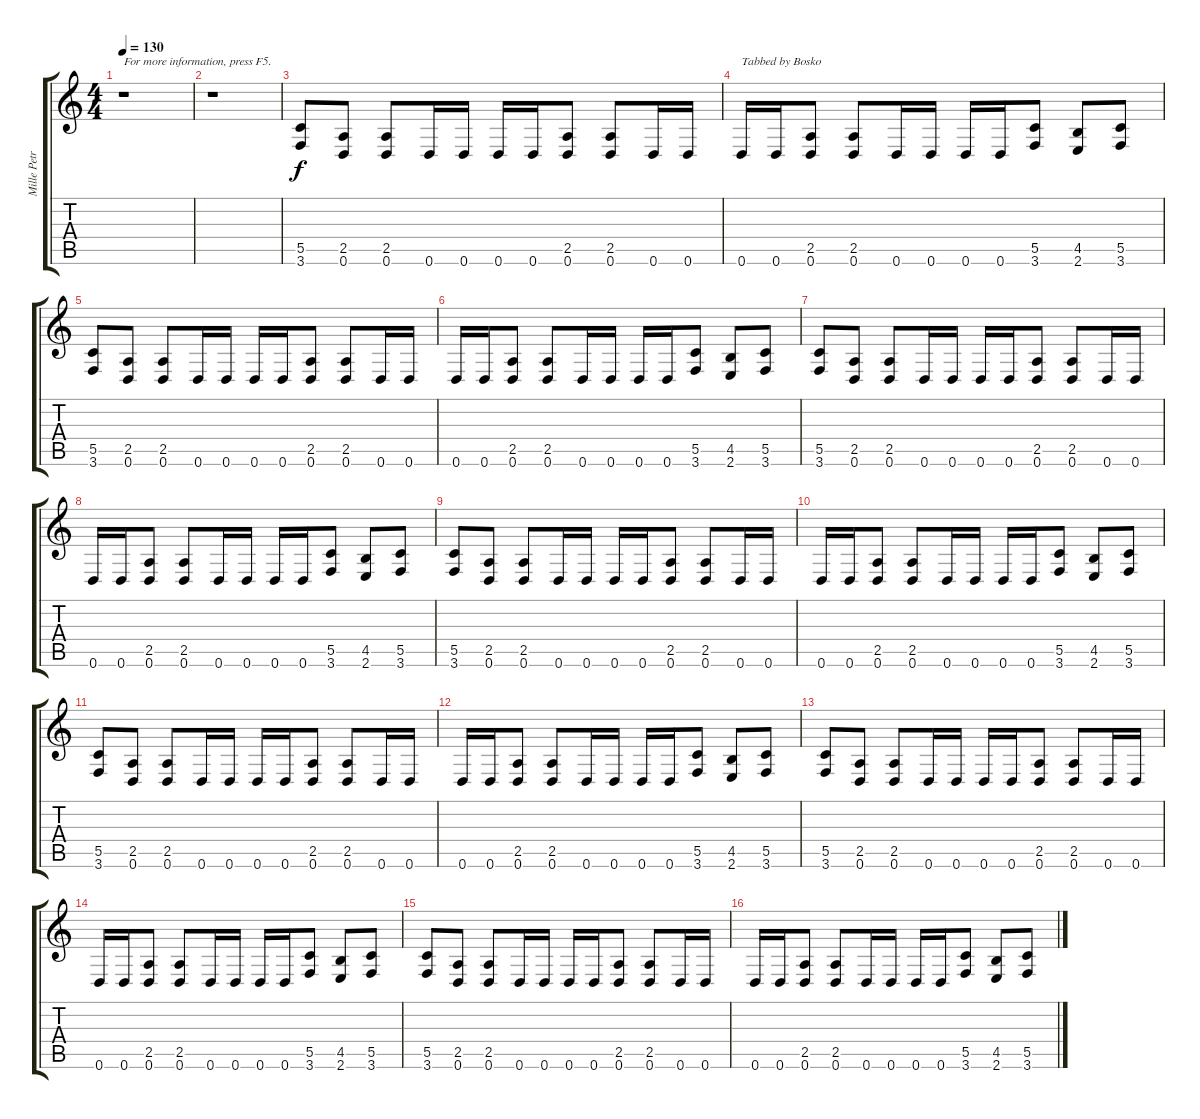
\track ("Mille Petrozza" "Mille Petr") {instrument distortionguitar}
\staff {score tabs}
\tuning (D4 A3 F3 C3 G2 D2) {hide}
\ts (4 4)
\tempo 130
\clef g2
\ks c
r.1{txt "For more information, press F5." dy f instrument distortionguitar} |
r.1 |
(5.5 3.6).8 (2.5 0.6).8 (2.5 0.6).8 0.6.16 0.6.16 0.6.16 0.6.16 (2.5 0.6).8 (2.5 0.6).8 0.6.16 0.6.16 |
0.6.16{txt "Tabbed by Bosko"} 0.6.16 (2.5 0.6).8 (2.5 0.6).8 0.6.16 0.6.16 0.6.16 0.6.16 (5.5 3.6).8 (4.5 2.6).8 (5.5 3.6).8 |
(5.5 3.6).8 (2.5 0.6).8 (2.5 0.6).8 0.6.16 0.6.16 0.6.16 0.6.16 (2.5 0.6).8 (2.5 0.6).8 0.6.16 0.6.16 |
0.6.16 0.6.16 (2.5 0.6).8 (2.5 0.6).8 0.6.16 0.6.16 0.6.16 0.6.16 (5.5 3.6).8 (4.5 2.6).8 (5.5 3.6).8 |
(5.5 3.6).8 (2.5 0.6).8 (2.5 0.6).8 0.6.16 0.6.16 0.6.16 0.6.16 (2.5 0.6).8 (2.5 0.6).8 0.6.16 0.6.16 |
0.6.16 0.6.16 (2.5 0.6).8 (2.5 0.6).8 0.6.16 0.6.16 0.6.16 0.6.16 (5.5 3.6).8 (4.5 2.6).8 (5.5 3.6).8 |
(5.5 3.6).8 (2.5 0.6).8 (2.5 0.6).8 0.6.16 0.6.16 0.6.16 0.6.16 (2.5 0.6).8 (2.5 0.6).8 0.6.16 0.6.16 |
0.6.16 0.6.16 (2.5 0.6).8 (2.5 0.6).8 0.6.16 0.6.16 0.6.16 0.6.16 (5.5 3.6).8 (4.5 2.6).8 (5.5 3.6).8 |
(5.5 3.6).8 (2.5 0.6).8 (2.5 0.6).8 0.6.16 0.6.16 0.6.16 0.6.16 (2.5 0.6).8 (2.5 0.6).8 0.6.16 0.6.16 |
0.6.16 0.6.16 (2.5 0.6).8 (2.5 0.6).8 0.6.16 0.6.16 0.6.16 0.6.16 (5.5 3.6).8 (4.5 2.6).8 (5.5 3.6).8 |
(5.5 3.6).8 (2.5 0.6).8 (2.5 0.6).8 0.6.16 0.6.16 0.6.16 0.6.16 (2.5 0.6).8 (2.5 0.6).8 0.6.16 0.6.16 |
0.6.16 0.6.16 (2.5 0.6).8 (2.5 0.6).8 0.6.16 0.6.16 0.6.16 0.6.16 (5.5 3.6).8 (4.5 2.6).8 (5.5 3.6).8 |
(5.5 3.6).8 (2.5 0.6).8 (2.5 0.6).8 0.6.16 0.6.16 0.6.16 0.6.16 (2.5 0.6).8 (2.5 0.6).8 0.6.16 0.6.16 |
0.6.16 0.6.16 (2.5 0.6).8 (2.5 0.6).8 0.6.16 0.6.16 0.6.16 0.6.16 (5.5 3.6).8 (4.5 2.6).8 (5.5 3.6).8
